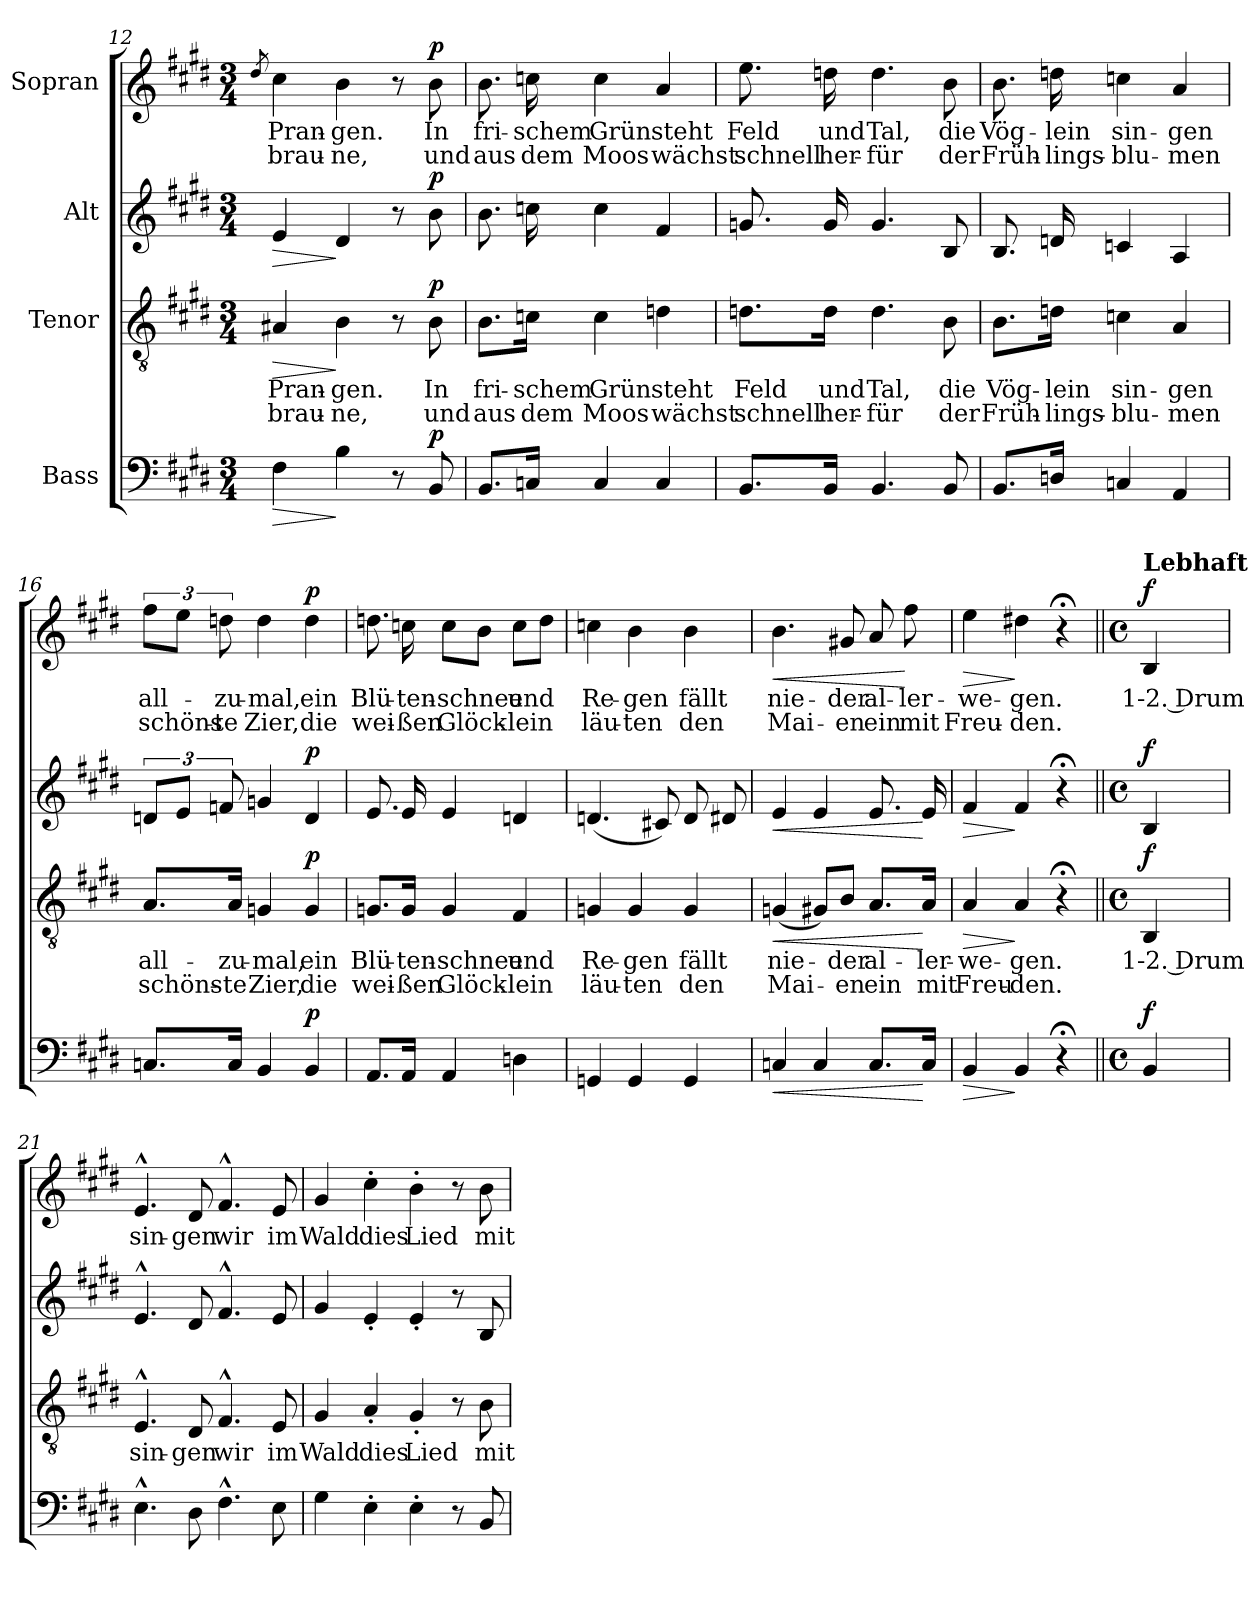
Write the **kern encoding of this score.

**kern	**dynam	**kern	**text	**text	**dynam	**kern	**dynam	**kern	**text	**text	**dynam
*part4	*part4	*part3	*part3	*part3	*part3	*part2	*part2	*part1	*part1	*part1	*part1
*staff4	*staff4	*staff3	*staff3	*staff3	*staff3	*staff2	*staff2	*staff1	*staff1	*staff1	*staff1
*I"Bass	*	*I"Tenor	*	*	*	*I"Alt	*	*I"Sopran	*	*	*
*clefF4	*	*clefGv2	*	*	*	*clefG2	*	*clefG2	*	*	*
*k[f#c#g#d#]	*	*k[f#c#g#d#]	*	*	*	*k[f#c#g#d#]	*	*k[f#c#g#d#]	*	*	*
*M3/4	*	*M3/4	*	*	*	*M3/4	*	*M3/4	*	*	*
=12	=12	=12	=12	=12	=12	=12	=12	=12	=12	=12	=12
.	.	.	.	.	.	.	.	8qdd#/	.	.	.
!	!LO:HP:b	!	!LO:LY:b	!LO:LY:b	!LO:HP:b	!	!LO:HP:b	!	!LO:LY:b	!LO:LY:b	!
4F#\	>	4A#X/	Pran-	brau-	>	4e/	>	4cc#\	Pran-	brau-	.
!	!	!	!LO:LY:b	!LO:LY:b	!	!	!	!	!LO:LY:b	!LO:LY:b	!
4B\	]	4B\	-gen.	-ne,	]	4d#/	]	4b\	-gen.	-ne,	.
8r	.	8r	.	.	.	8r	.	8r	.	.	.
!	!LO:DY:a	!	!LO:LY:b	!LO:LY:b	!LO:DY:a	!	!LO:DY:a	!	!LO:LY:b	!LO:LY:b	!LO:DY:a
8BB/	p	8B\	In	und	p	8b\	p	8b\	In	und	p
=13	=13	=13	=13	=13	=13	=13	=13	=13	=13	=13	=13
!	!	!	!LO:LY:b	!LO:LY:b	!	!	!	!	!LO:LY:b	!LO:LY:b	!
8.BB/L	.	8.B\L	fri-	aus	.	8.b\	.	8.b\	fri-	aus	.
!	!	!	!LO:LY:b	!LO:LY:b	!	!	!	!	!LO:LY:b	!LO:LY:b	!
16Cn/Jk	.	16cn\Jk	-schem	dem	.	16ccn\	.	16ccn\	-schem	dem	.
!	!	!	!LO:LY:b	!LO:LY:b	!	!	!	!	!LO:LY:b	!LO:LY:b	!
4C/	.	4c\	Grün	Moos	.	4cc\	.	4cc\	Grün	Moos	.
!	!	!	!LO:LY:b	!LO:LY:b	!	!	!	!	!LO:LY:b	!LO:LY:b	!
4C/	.	4dn\	steht	wächst	.	4f#/	.	4a/	steht	wächst	.
!!LO:LB:g=z
=14	=14	=14	=14	=14	=14	=14	=14	=14	=14	=14	=14
!	!	!	!LO:LY:b	!LO:LY:b	!	!	!	!	!LO:LY:b	!LO:LY:b	!
8.BB/L	.	8.dn\L	Feld	schnell	.	8.gn/	.	8.ee\	Feld	schnell	.
!	!	!	!LO:LY:b	!LO:LY:b	!	!	!	!	!LO:LY:b	!LO:LY:b	!
16BB/Jk	.	16d\Jk	und	her-	.	16g/	.	16ddn\	und	her-	.
!	!	!	!LO:LY:b	!LO:LY:b	!	!	!	!	!LO:LY:b	!LO:LY:b	!
4.BB/	.	4.d\	Tal,	-für	.	4.g/	.	4.dd\	Tal,	-für	.
!	!	!	!LO:LY:b	!LO:LY:b	!	!	!	!	!LO:LY:b	!LO:LY:b	!
8BB/	.	8B\	die	der	.	8B/	.	8b\	die	der	.
=15	=15	=15	=15	=15	=15	=15	=15	=15	=15	=15	=15
!	!	!	!LO:LY:b	!LO:LY:b	!	!	!	!	!LO:LY:b	!LO:LY:b	!
8.BB/L	.	8.B\L	Vög-	Früh-	.	8.B/	.	8.b\	Vög-	Früh-	.
!	!	!	!LO:LY:b	!LO:LY:b	!	!	!	!	!LO:LY:b	!LO:LY:b	!
16Dn/Jk	.	16dn\Jk	-lein	-lings-	.	16dn/	.	16ddn\	-lein	-lings-	.
!	!	!	!LO:LY:b	!LO:LY:b	!	!	!	!	!LO:LY:b	!LO:LY:b	!
4Cn/	.	4cn\	sin-	-blu-	.	4cn/	.	4ccn\	sin-	-blu-	.
!	!	!	!LO:LY:b	!LO:LY:b	!	!	!	!	!LO:LY:b	!LO:LY:b	!
4AA/	.	4A/	-gen	-men	.	4A/	.	4a/	-gen	-men	.
=16	=16	=16	=16	=16	=16	=16	=16	=16	=16	=16	=16
!	!	!	!LO:LY:b	!LO:LY:b	!	!	!	!	!LO:LY:b	!LO:LY:b	!
8.Cn/L	.	8.A/L	all-	schöns-	.	12dn/L	.	12ff#\L	all-	schöns-	.
.	.	.	.	.	.	12e/J	.	12ee\J	.	.	.
!	!	!	!	!	!	!	!	!	!LO:LY:b	!LO:LY:b	!
.	.	.	.	.	.	12fn/	.	12ddn\	-zu-	-te	.
!	!	!	!LO:LY:b	!LO:LY:b	!	!	!	!	!	!	!
16C/Jk	.	16A/Jk	-zu-	-te	.	.	.	.	.	.	.
!	!	!	!LO:LY:b	!LO:LY:b	!	!	!	!	!LO:LY:b	!LO:LY:b	!
4BB/	.	4Gn/	-mal,	Zier,	.	4gn/	.	4dd\	-mal,	Zier,	.
!	!LO:DY:a	!	!LO:LY:b	!LO:LY:b	!LO:DY:a	!	!LO:DY:a	!	!LO:LY:b	!LO:LY:b	!LO:DY:a
4BB/	p	4G/	ein	die	p	4d/	p	4dd\	ein	die	p
!!LO:LB:g=z
=17	=17	=17	=17	=17	=17	=17	=17	=17	=17	=17	=17
!	!	!	!LO:LY:b	!LO:LY:b	!	!	!	!	!LO:LY:b	!LO:LY:b	!
8.AA/L	.	8.Gn/L	Blü-	wei-	.	8.e/	.	8.ddn\	Blü-	wei-	.
!	!	!	!LO:LY:b	!LO:LY:b	!	!	!	!	!LO:LY:b	!LO:LY:b	!
16AA/Jk	.	16G/Jk	-ten-	-ßen	.	16e/	.	16ccn\	-ten-	-ßen	.
!	!	!	!LO:LY:b	!LO:LY:b	!	!	!	!	!LO:LY:b	!LO:LY:b	!
4AA/	.	4G/	-schnee	Glöck-	.	4e/	.	8cc\L	-schnee	Glöck-	.
.	.	.	.	.	.	.	.	8b\J	.	.	.
!	!	!	!LO:LY:b	!LO:LY:b	!	!	!	!	!LO:LY:b	!LO:LY:b	!
4Dn\	.	4F#/	und	-lein	.	4dn/	.	8cc\L	und	-lein	.
.	.	.	.	.	.	.	.	8dd\J	.	.	.
=18	=18	=18	=18	=18	=18	=18	=18	=18	=18	=18	=18
!	!	!	!LO:LY:b	!LO:LY:b	!	!	!	!	!LO:LY:b	!LO:LY:b	!
4GGn/	.	4Gn/	Re-	läu-	.	(4.dn/	.	4ccn\	Re-	läu-	.
!	!	!	!LO:LY:b	!LO:LY:b	!	!	!	!	!LO:LY:b	!LO:LY:b	!
4GG/	.	4G/	-gen	-ten	.	.	.	4b\	-gen	-ten	.
.	.	.	.	.	.	8c#X/)	.	.	.	.	.
!	!	!	!LO:LY:b	!LO:LY:b	!	!	!	!	!LO:LY:b	!LO:LY:b	!
4GG/	.	4G/	fällt	den	.	8d/	.	4b\	fällt	den	.
.	.	.	.	.	.	8d#X/	.	.	.	.	.
=19	=19	=19	=19	=19	=19	=19	=19	=19	=19	=19	=19
!	!LO:HP:b	!	!LO:LY:b	!LO:LY:b	!LO:HP:b	!	!LO:HP:b	!	!LO:LY:b	!LO:LY:b	!LO:HP:b
4Cn/	<	(4Gn/	nie-	Mai-	<	4e/	<	4.b\	nie-	Mai-	<
4C/	.	8G#X/L)	.	.	.	4e/	.	.	.	.	.
!	!	!	!LO:LY:b	!LO:LY:b	!	!	!	!	!LO:LY:b	!LO:LY:b	!
.	.	8B/J	-der	-en	.	.	.	8g#X/	-der	-en	.
!	!	!	!LO:LY:b	!LO:LY:b	!	!	!	!	!LO:LY:b	!LO:LY:b	!
8.C/L	.	8.A/L	al-	ein	.	8.e/	.	8a/	al-	ein	.
!	!	!	!	!	!	!	!	!	!LO:LY:b	!LO:LY:b	!
.	.	.	.	.	.	.	.	8ff#\	-ler-	mit	[
!	!	!	!LO:LY:b	!LO:LY:b	!	!	!	!	!	!	!
16C/Jk	[	16A/Jk	-ler-	mit	[	16e/	[	.	.	.	.
=20	=20	=20	=20	=20	=20	=20	=20	=20	=20	=20	=20
!	!LO:HP:b	!	!LO:LY:b	!LO:LY:b	!LO:HP:b	!	!LO:HP:b	!	!LO:LY:b	!LO:LY:b	!LO:HP:b
4BB/	>	4A/	-we-	Freu-	>	4f#/	>	4ee\	-we-	Freu-	>
!	!	!	!LO:LY:b	!LO:LY:b	!	!	!	!	!LO:LY:b	!LO:LY:b	!
4BB/	]	4A/	-gen.	-den.	]	4f#/	]	4dd#X\	-gen.	-den.	]
4r;<	.	4r;<	.	.	.	4r;<	.	4r;<	.	.	.
!!LO:PB:g=z
=20X1||	=20X1||	=20X1||	=20X1||	=20X1||	=20X1||	=20X1||	=20X1||	=20X1||	=20X1||	=20X1||	=20X1||
*M4/4	*	*M4/4	*	*	*	*M4/4	*	*M4/4	*	*	*
*met(c)	*	*met(c)	*	*	*	*met(c)	*	*met(c)	*	*	*
!	!	!	!	!	!	!	!	!LO:TX:a:B:t=Lebhaft	!	!	!
!	!LO:DY:a	!	!LO:LY:b	!	!LO:DY:a	!	!LO:DY:a	!	!LO:LY:b	!	!LO:DY:a
4BB/	f	4BB/	1-2. Drum	.	f	4B/	f	4B/	1-2. Drum	.	f
=21	=21	=21	=21	=21	=21	=21	=21	=21	=21	=21	=21
!	!	!	!LO:LY:b	!	!	!	!	!	!LO:LY:b	!	!
4.E^^\	.	4.E^^/	sin-	.	.	4.e^^/	.	4.e^^/	sin-	.	.
!	!	!	!LO:LY:b	!	!	!	!	!	!LO:LY:b	!	!
8D#\	.	8D#/	-gen	.	.	8d#/	.	8d#/	-gen	.	.
!	!	!	!LO:LY:b	!	!	!	!	!	!LO:LY:b	!	!
4.F#^^\	.	4.F#^^/	wir	.	.	4.f#^^/	.	4.f#^^/	wir	.	.
!	!	!	!LO:LY:b	!	!	!	!	!	!LO:LY:b	!	!
8E\	.	8E/	im	.	.	8e/	.	8e/	im	.	.
=22	=22	=22	=22	=22	=22	=22	=22	=22	=22	=22	=22
!	!	!	!LO:LY:b	!	!	!	!	!	!LO:LY:b	!	!
4G#\	.	4G#/	Wald	.	.	4g#/	.	4g#/	Wald	.	.
!	!	!	!LO:LY:b	!	!	!	!	!	!LO:LY:b	!	!
4E'\	.	4A'/	dies	.	.	4e'/	.	4cc#'\	dies	.	.
!	!	!	!LO:LY:b	!	!	!	!	!	!LO:LY:b	!	!
4E'\	.	4G#'/	Lied	.	.	4e'/	.	4b'\	Lied	.	.
8r	.	8r	.	.	.	8r	.	8r	.	.	.
!	!	!	!LO:LY:b	!	!	!	!	!	!LO:LY:b	!	!
8BB/	.	8B\	mit	.	.	8B/	.	8b\	mit	.	.
=	=	=	=	=	=	=	=	=	=	=	=
*-	*-	*-	*-	*-	*-	*-	*-	*-	*-	*-	*-
